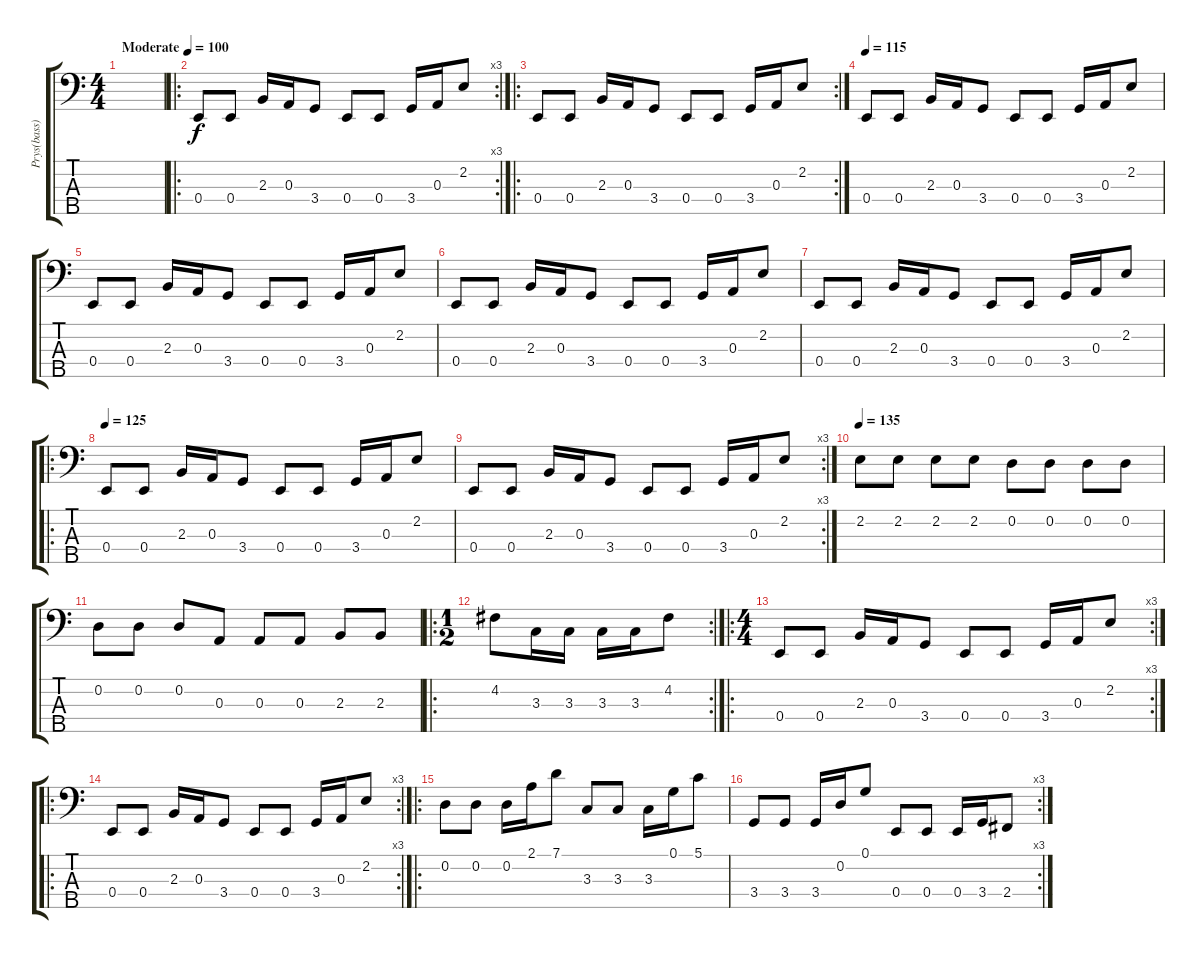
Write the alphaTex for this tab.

\track ("Prys(bass)" "Prys(bass)") {instrument electricbassfinger}
\staff {score tabs}
\tuning (G2 D2 A1 E1 B0) {hide}
\ts (4 4)
\tempo (100 "Moderate")
\clef f4
\ks c
|
\ro
\rc 3
0.4.8 0.4.8 2.3.16 0.3.16 3.4.8 0.4.8 0.4.8 3.4.16 0.3.16 2.2.8 |
\ro
\rc 2
0.4.8 0.4.8 2.3.16 0.3.16 3.4.8 0.4.8 0.4.8 3.4.16 0.3.16 2.2.8 |
\tempo 115
0.4.8 0.4.8 2.3.16 0.3.16 3.4.8 0.4.8 0.4.8 3.4.16 0.3.16 2.2.8 |
0.4.8 0.4.8 2.3.16 0.3.16 3.4.8 0.4.8 0.4.8 3.4.16 0.3.16 2.2.8 |
0.4.8 0.4.8 2.3.16 0.3.16 3.4.8 0.4.8 0.4.8 3.4.16 0.3.16 2.2.8 |
0.4.8 0.4.8 2.3.16 0.3.16 3.4.8 0.4.8 0.4.8 3.4.16 0.3.16 2.2.8 |
\ro
\tempo 125
0.4.8 0.4.8 2.3.16 0.3.16 3.4.8 0.4.8 0.4.8 3.4.16 0.3.16 2.2.8 |
\rc 3
0.4.8 0.4.8 2.3.16 0.3.16 3.4.8 0.4.8 0.4.8 3.4.16 0.3.16 2.2.8 |
\tempo 135
2.2.8 2.2.8 2.2.8 2.2.8 0.2.8 0.2.8 0.2.8 0.2.8 |
0.2.8 0.2.8 0.2.8 0.3.8 0.3.8 0.3.8 2.3.8 2.3.8 |
\ro
\rc 2
\ts (1 2)
4.2.8 3.3.16 3.3.16 3.3.16 3.3.16 4.2.8 |
\ro
\rc 3
\ts (4 4)
0.4.8 0.4.8 2.3.16 0.3.16 3.4.8 0.4.8 0.4.8 3.4.16 0.3.16 2.2.8 |
\ro
\rc 3
0.4.8 0.4.8 2.3.16 0.3.16 3.4.8 0.4.8 0.4.8 3.4.16 0.3.16 2.2.8 |
\ro
0.2.8 0.2.8 0.2.16 2.1.16 7.1.8 3.3.8 3.3.8 3.3.16 0.1.16 5.1.8 |
\rc 3
3.4.8 3.4.8 3.4.16 0.2.16 0.1.8 0.4.8 0.4.8 0.4.16 3.4.16 2.4.8
